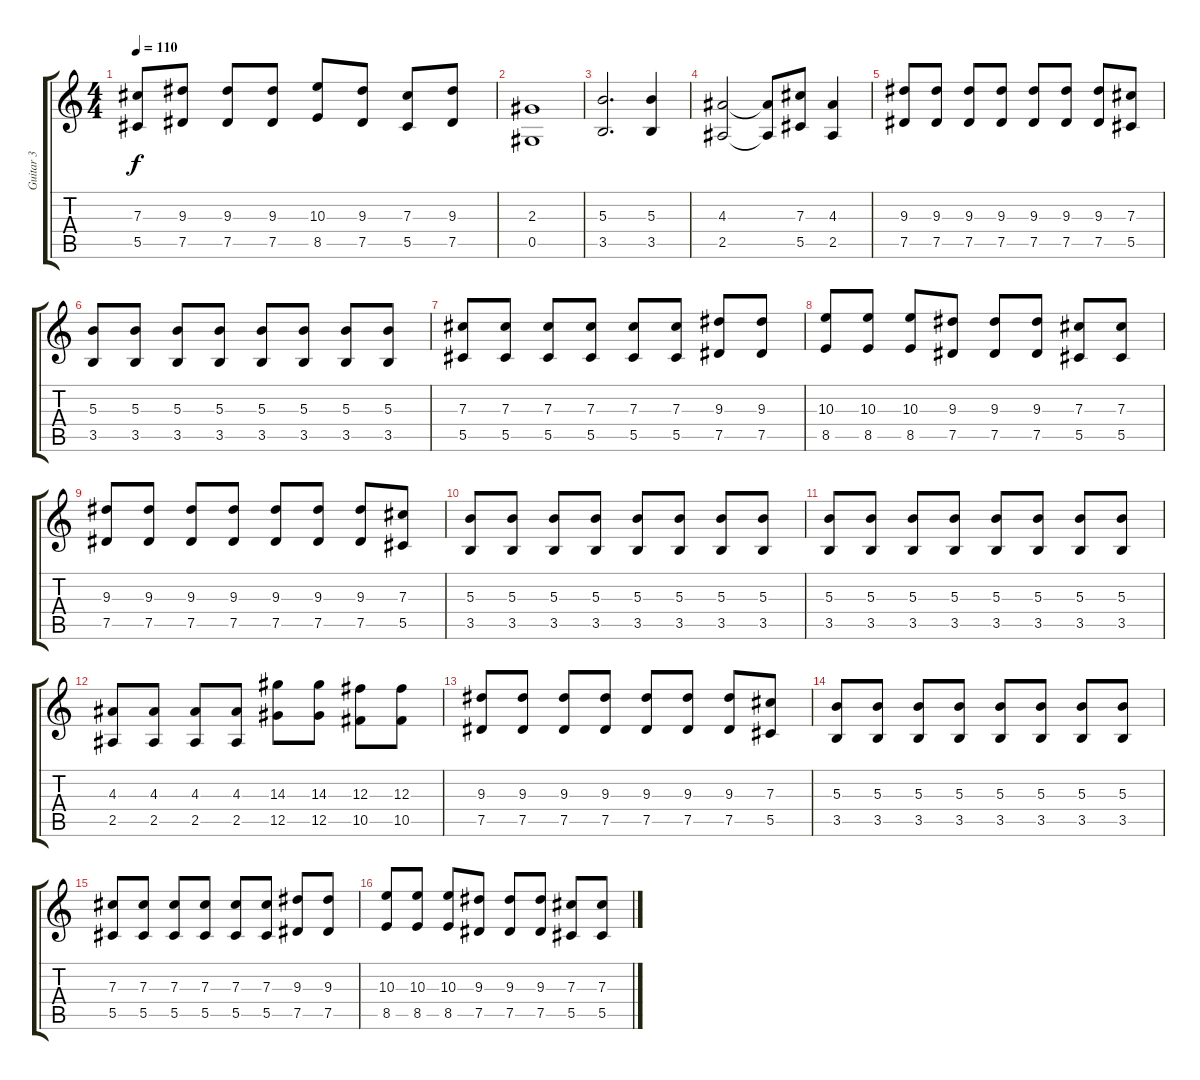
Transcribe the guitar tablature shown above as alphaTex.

\track ("Guitar 3" "Guitar 3") {instrument distortionguitar}
\staff {score tabs}
\tuning (Eb4 Bb3 Gb3 Db3 Ab2 Db2) {hide}
\ts (4 4)
\tempo 110
\clef g2
\ks c
(7.3{t} 5.5{t}).8{dy f} (9.3 7.5).8 (9.3 7.5).8 (9.3 7.5).8 (10.3 8.5).8 (9.3 7.5).8 (7.3 5.5).8 (9.3 7.5).8 |
(2.3 0.5).1 |
(5.3 3.5).2{d} (5.3 3.5).4 |
(4.3 2.5).2 (4.3{t} 2.5{t}).8 (7.3 5.5).8 (4.3 2.5).4 |
(9.3 7.5).8 (9.3 7.5).8 (9.3 7.5).8 (9.3 7.5).8 (9.3 7.5).8 (9.3 7.5).8 (9.3 7.5).8 (7.3 5.5).8 |
(5.3 3.5).8 (5.3 3.5).8 (5.3 3.5).8 (5.3 3.5).8 (5.3 3.5).8 (5.3 3.5).8 (5.3 3.5).8 (5.3 3.5).8 |
(7.3 5.5).8 (7.3 5.5).8 (7.3 5.5).8 (7.3 5.5).8 (7.3 5.5).8 (7.3 5.5).8 (9.3 7.5).8 (9.3 7.5).8 |
(10.3 8.5).8 (10.3 8.5).8 (10.3 8.5).8 (9.3 7.5).8 (9.3 7.5).8 (9.3 7.5).8 (7.3 5.5).8 (7.3 5.5).8 |
(9.3 7.5).8 (9.3 7.5).8 (9.3 7.5).8 (9.3 7.5).8 (9.3 7.5).8 (9.3 7.5).8 (9.3 7.5).8 (7.3 5.5).8 |
(5.3 3.5).8 (5.3 3.5).8 (5.3 3.5).8 (5.3 3.5).8 (5.3 3.5).8 (5.3 3.5).8 (5.3 3.5).8 (5.3 3.5).8 |
(5.3 3.5).8 (5.3 3.5).8 (5.3 3.5).8 (5.3 3.5).8 (5.3 3.5).8 (5.3 3.5).8 (5.3 3.5).8 (5.3 3.5).8 |
(4.3 2.5).8 (4.3 2.5).8 (4.3 2.5).8 (4.3 2.5).8 (14.3 12.5).8 (14.3 12.5).8 (12.3 10.5).8 (12.3 10.5).8 |
(9.3 7.5).8 (9.3 7.5).8 (9.3 7.5).8 (9.3 7.5).8 (9.3 7.5).8 (9.3 7.5).8 (9.3 7.5).8 (7.3 5.5).8 |
(5.3 3.5).8 (5.3 3.5).8 (5.3 3.5).8 (5.3 3.5).8 (5.3 3.5).8 (5.3 3.5).8 (5.3 3.5).8 (5.3 3.5).8 |
(7.3 5.5).8 (7.3 5.5).8 (7.3 5.5).8 (7.3 5.5).8 (7.3 5.5).8 (7.3 5.5).8 (9.3 7.5).8 (9.3 7.5).8 |
(10.3 8.5).8 (10.3 8.5).8 (10.3 8.5).8 (9.3 7.5).8 (9.3 7.5).8 (9.3 7.5).8 (7.3 5.5).8 (7.3 5.5).8
